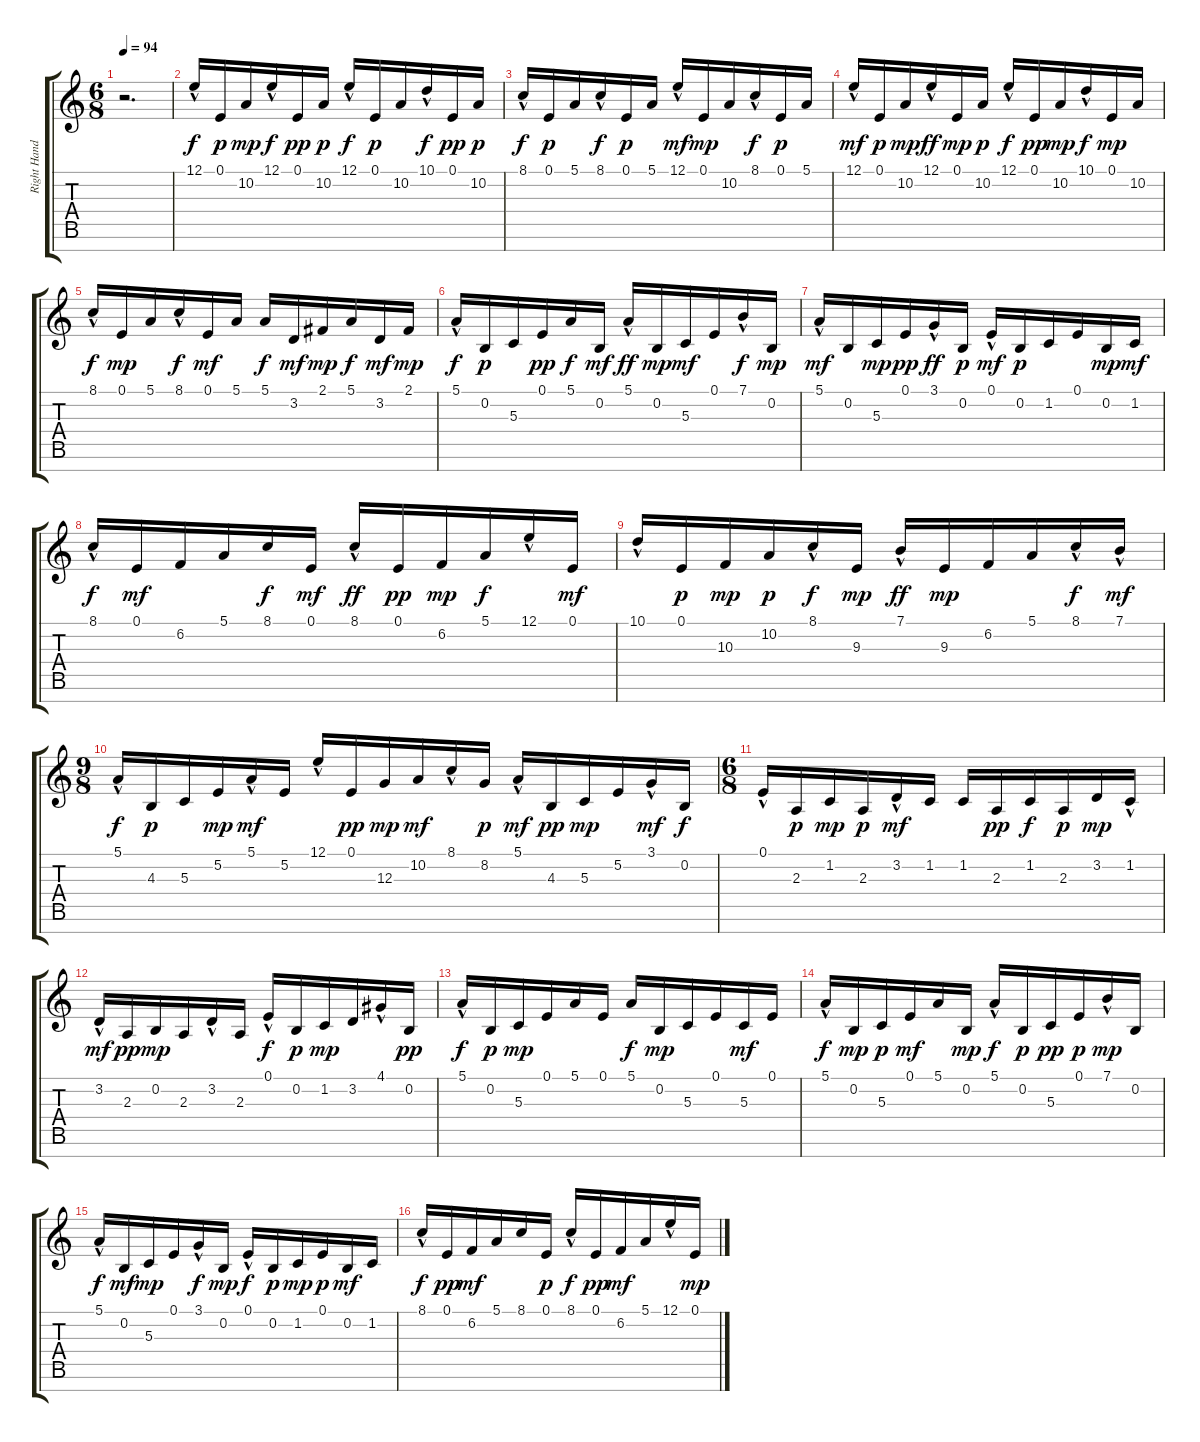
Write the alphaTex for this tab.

\track ("Right Hand Piano" "Right Hand") {instrument acousticgrandpiano}
\staff {score tabs}
\tuning (E4 B3 G3 D3 A2 E2 B1) {hide}
\ts (6 8)
\tempo 94
\clef g2
\ks c
r.2{d dy f instrument acousticgrandpiano} |
12.1{hac}.16 0.1.16{dy p} 10.2.16{dy mp} 12.1{hac}.16{dy f} 0.1.16{dy pp} 10.2.16{dy p} 12.1{hac}.16{dy f} 0.1.16{dy p} 10.2.16 10.1{hac}.16{dy f} 0.1.16{dy pp} 10.2.16{dy p} |
8.1{hac}.16{dy f} 0.1.16{dy p} 5.1.16 8.1{hac}.16{dy f} 0.1.16{dy p} 5.1.16 12.1{hac}.16{dy mf} 0.1.16{dy mp} 10.2.16 8.1{hac}.16{dy f} 0.1.16{dy p} 5.1.16 |
12.1{hac}.16{dy mf} 0.1.16{dy p} 10.2.16{dy mp} 12.1{hac}.16{dy ff} 0.1.16{dy mp} 10.2.16{dy p} 12.1{hac}.16{dy f} 0.1.16{dy pp} 10.2.16{dy mp} 10.1{hac}.16{dy f} 0.1.16{dy mp} 10.2.16 |
8.1{hac}.16{dy f} 0.1.16{dy mp} 5.1.16 8.1{hac}.16{dy f} 0.1.16{dy mf} 5.1.16 5.1.16{dy f} 3.2.16{dy mf} 2.1.16{dy mp} 5.1.16{dy f} 3.2.16{dy mf} 2.1.16{dy mp} |
5.1{hac}.16{dy f} 0.2.16{dy p} 5.3.16 0.1.16{dy pp} 5.1.16{dy f} 0.2.16{dy mf} 5.1{hac}.16{dy ff} 0.2.16{dy mp} 5.3.16{dy mf} 0.1.16 7.1{hac}.16{dy f} 0.2.16{dy mp} |
5.1{hac}.16{dy mf} 0.2.16 5.3.16{dy mp} 0.1.16{dy pp} 3.1{hac}.16{dy ff} 0.2.16{dy p} 0.1{hac}.16{dy mf} 0.2.16{dy p} 1.2.16 0.1.16 0.2.16{dy mp} 1.2.16{dy mf} |
8.1{hac}.16{dy f} 0.1.16{dy mf} 6.2.16 5.1.16 8.1.16{dy f} 0.1.16{dy mf} 8.1{hac}.16{dy ff} 0.1.16{dy pp} 6.2.16{dy mp} 5.1.16{dy f} 12.1{hac}.16 0.1.16{dy mf} |
10.1{hac}.16 0.1.16{dy p} 10.3.16{dy mp} 10.2.16{dy p} 8.1{hac}.16{dy f} 9.3.16{dy mp} 7.1{hac}.16{dy ff} 9.3.16{dy mp} 6.2.16 5.1.16 8.1{hac}.16{dy f} 7.1{hac}.16{dy mf} |
\ts (9 8)
5.1{hac}.16{dy f} 4.3.16{dy p} 5.3.16 5.2.16{dy mp} 5.1{hac}.16{dy mf} 5.2.16 12.1{hac}.16 0.1.16{dy pp} 12.3.16{dy mp} 10.2.16{dy mf} 8.1{hac}.16 8.2.16{dy p} 5.1{hac}.16{dy mf} 4.3.16{dy pp} 5.3.16{dy mp} 5.2.16 3.1{hac}.16{dy mf} 0.2.16{dy f} |
\ts (6 8)
0.1{hac}.16 2.3.16{dy p} 1.2.16{dy mp} 2.3.16{dy p} 3.2{hac}.16{dy mf} 1.2.16 1.2.16 2.3.16{dy pp} 1.2.16{dy f} 2.3.16{dy p} 3.2.16{dy mp} 1.2{hac}.16 |
3.2{hac}.16{dy mf} 2.3.16{dy pp} 0.2.16{dy mp} 2.3.16 3.2{hac}.16 2.3.16 0.1{hac}.16{dy f} 0.2.16{dy p} 1.2.16{dy mp} 3.2.16 4.1{hac}.16 0.2.16{dy pp} |
5.1{hac}.16{dy f} 0.2.16{dy p} 5.3.16{dy mp} 0.1.16 5.1.16 0.1.16 5.1.16{dy f} 0.2.16{dy mp} 5.3.16 0.1.16 5.3.16{dy mf} 0.1.16 |
5.1{hac}.16{dy f} 0.2.16{dy mp} 5.3.16{dy p} 0.1.16{dy mf} 5.1.16 0.2.16{dy mp} 5.1{hac}.16{dy f} 0.2.16{dy p} 5.3.16{dy pp} 0.1.16{dy p} 7.1{hac}.16{dy mp} 0.2.16 |
5.1{hac}.16{dy f} 0.2.16{dy mf} 5.3.16{dy mp} 0.1.16 3.1{hac}.16{dy f} 0.2.16{dy mp} 0.1{hac}.16{dy f} 0.2.16{dy p} 1.2.16{dy mp} 0.1.16{dy p} 0.2.16{dy mf} 1.2.16 |
8.1{hac}.16{dy f} 0.1.16{dy pp} 6.2.16{dy mf} 5.1.16 8.1.16 0.1.16{dy p} 8.1{hac}.16{dy f} 0.1.16{dy pp} 6.2.16{dy mf} 5.1.16 12.1{hac}.16 0.1.16{dy mp}
